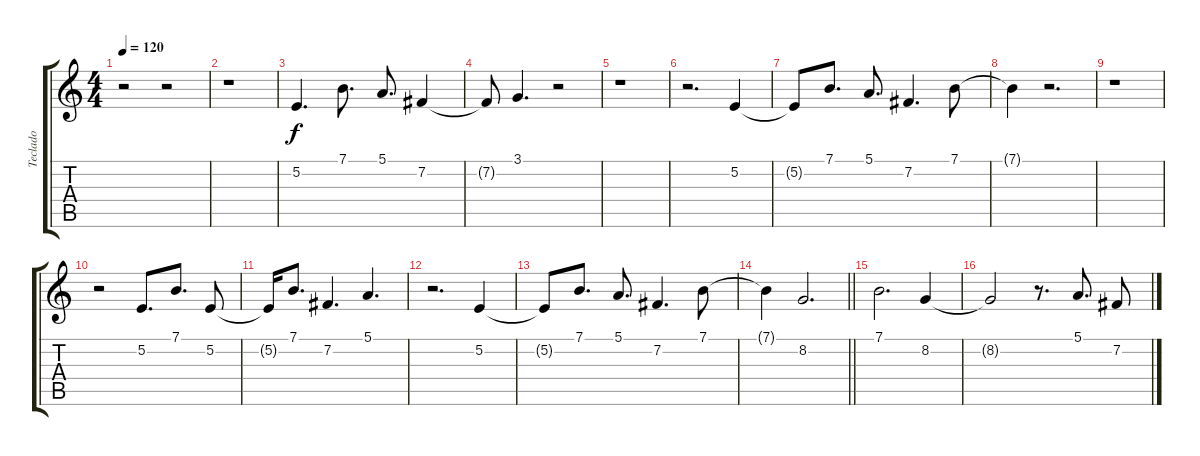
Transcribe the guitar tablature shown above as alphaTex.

\track ("Teclado" "Teclado") {instrument brightacousticpiano}
\staff {score tabs}
\tuning (E4 B3 G3 D3 A2 E2) {hide}
\ts (4 4)
\tempo 120
\clef g2
\ks c
r.2{dy f} r.2 |
r.1 |
5.2.4{d} 7.1.8{d} 5.1.8{d} 7.2.4 |
7.2{t}.8 3.1.4{d} r.2 |
r.1 |
r.2{d} 5.2.4 |
5.2{t}.8 7.1.8{d} 5.1.8{d} 7.2.4{d} 7.1.8 |
7.1{t}.4 r.2{d} |
r.1 |
r.2 5.2.8{d} 7.1.8{d} 5.2.8 |
5.2{t}.16 7.1.8{d} 7.2.4{d} 5.1.4{d} |
r.2{d} 5.2.4 |
5.2{t}.8 7.1.8{d} 5.1.8{d} 7.2.4{d} 7.1.8 |
\barLineRight lightlight
7.1{t}.4 8.2.2{d} |
\section ("" "")
7.1.2{d volume 13} 8.2.4 |
8.2{t}.2 r.8{d} 5.1.8{d} 7.2.8
